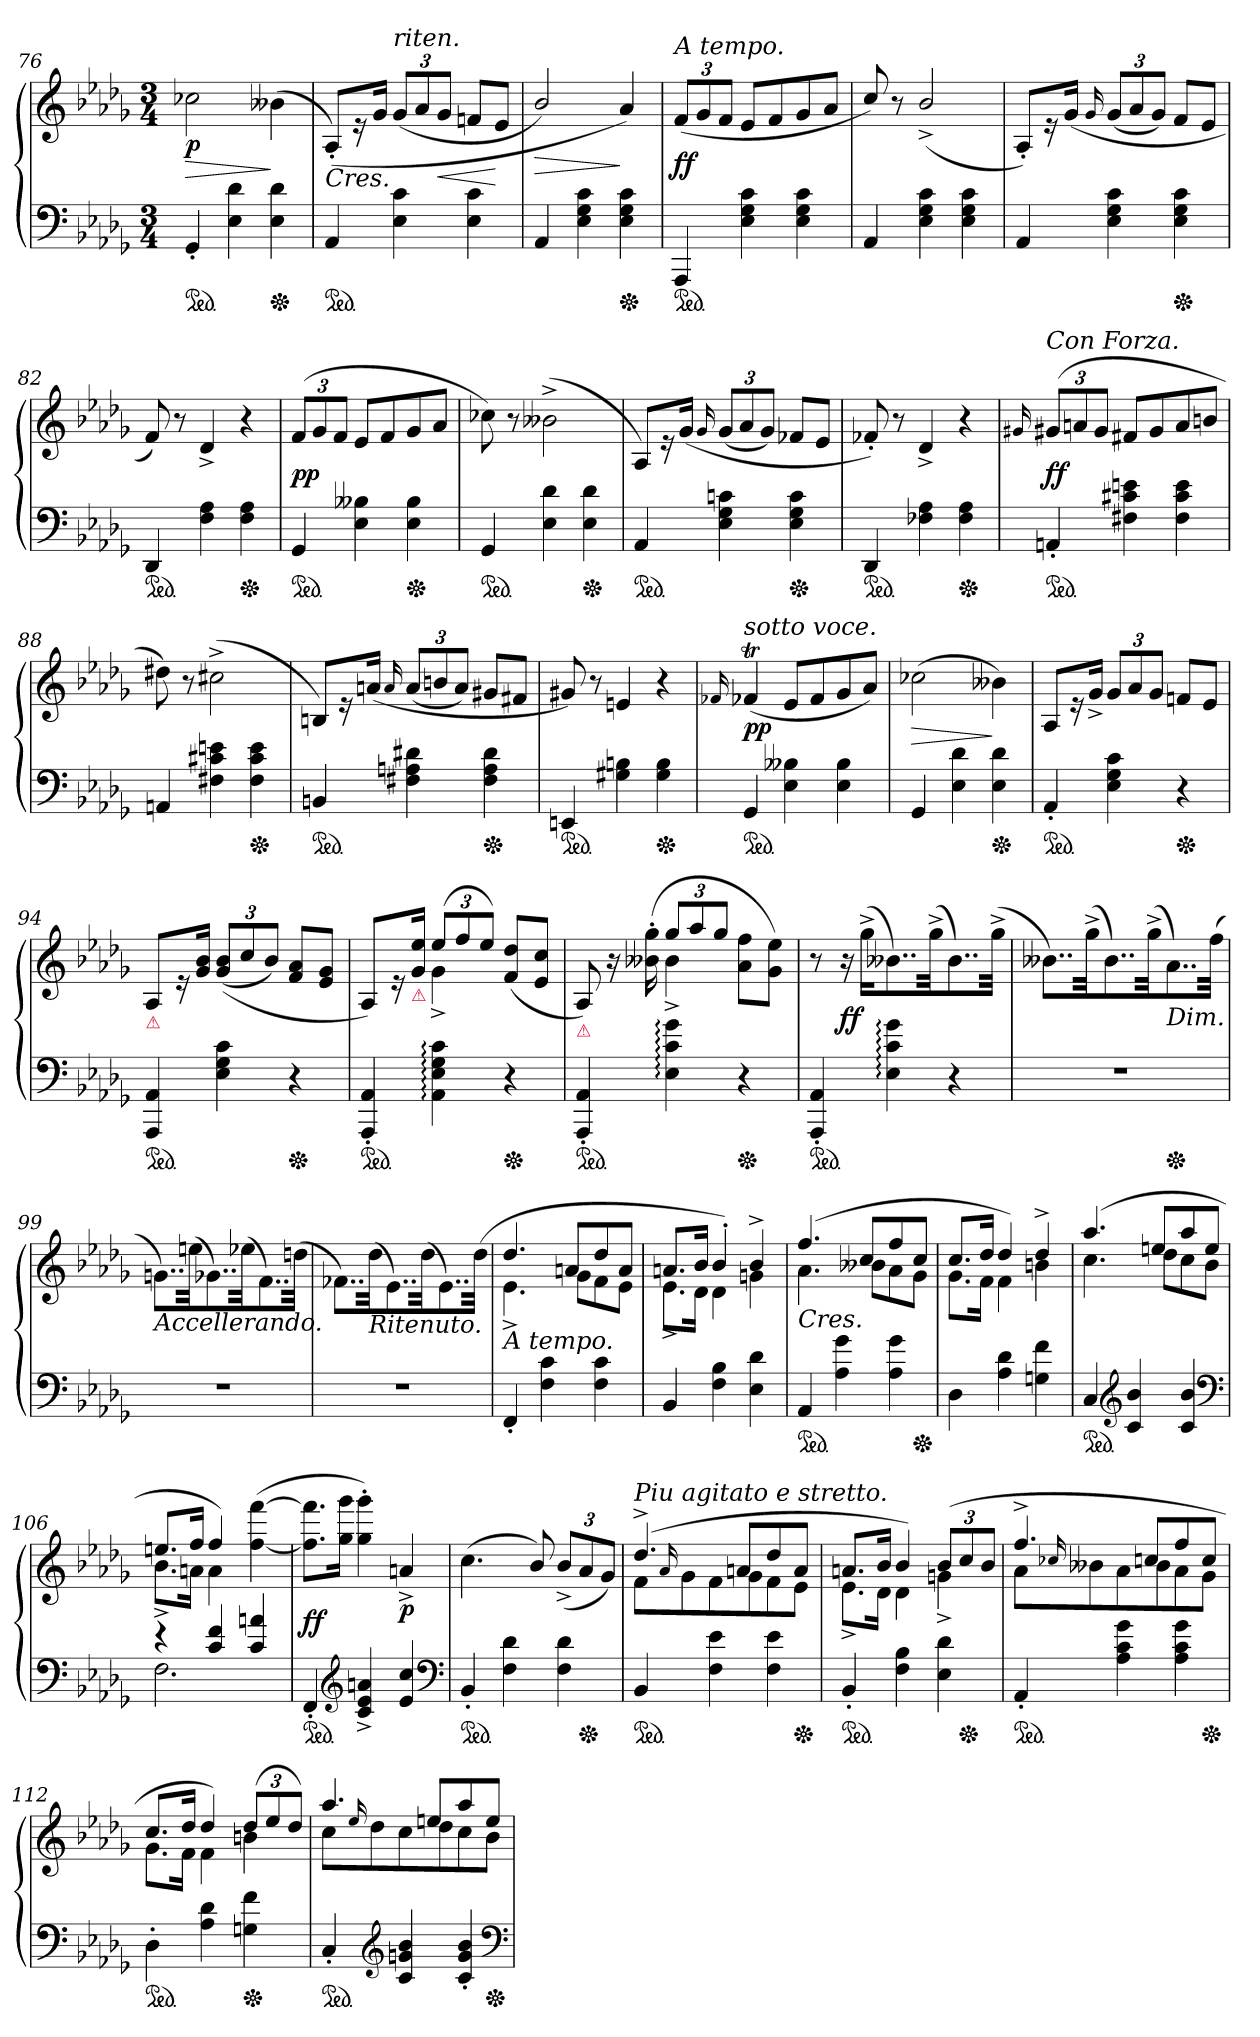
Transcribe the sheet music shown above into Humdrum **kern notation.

**kern	**kern	**dynam
*part1	*part1	*part1
*staff2	*staff1	*staff1/2
*clefF4	*clefG2	*
*k[b-e-a-d-g-]	*k[b-e-a-d-g-]	*
*M3/4	*M3/4	*
=76	=76	=76
!	!	!LO:DY:n=1:b
*ped	*	*
4GG-'	2cc-X	> p
4E- 4d-	.	.
*Xped	*	*
4E- 4d-	(<4b--X	]
=77	=77	=77
!	!LO:TX:c:i:t=Cres.	!
*ped	*	*
4AA-	(>8A-'L)	.
.	16r	.
.	16g-Jk	.
!	!LO:TX:a:i:t=riten.	!
4E- 4c	(12g-L	.
.	12a-	.
.	12g-J	<
4E- 4c	8fnL	.
.	8e-J	[
=78	=78	=78
4AA-	2b-/)	>
4E- 4G- 4c	.	.
*Xped	*	*
4E- 4G- 4c	4a-)	]
=79	=79	=79
!	!LO:TX:a:i:t=A tempo.	!
*ped	*	*
4AAA-	(<12fL	ff
.	12g-	.
.	12fJ	.
4E- 4G- 4c	8e-L	.
.	8f	.
4E- 4G- 4c	8g-	.
.	8a-J	.
=80	=80	=80
4AA-	8cc/)	.
.	8r	.
4E- 4G- 4c	(2b-^>/	.
4E- 4G- 4c	.	.
=81	=81	=81
4AA-	8A-'L)	.
.	16r	.
.	(16g-Jk	.
.	16qqg-/	.
4E- 4G- 4c	(12g-L	.
.	12a-	.
.	12g-J)	.
*Xped	*	*
4E- 4G- 4c	8fL	.
.	8e-J	.
=82	=82	=82
*ped	*	*
4DD-	8f)	.
.	8r	.
4F 4A-	4d-^	.
*Xped	*	*
4F 4A-	4r	.
=83	=83	=83
*ped	*	*
4GG-	(12fL	pp
.	12g-	.
.	12fJ	.
4E- 4B--X	8e-L	.
.	8f	.
*Xped	*	*
4E- 4B--	8g-	.
.	8a-J	.
=84	=84	=84
*ped	*	*
4GG-	8cc-X\)	.
.	8r	.
4E- 4d-	(2b--X^>\	.
*Xped	*	*
4E- 4d-	.	.
=85	=85	=85
*ped	*	*
4AA-	8A-L)	.
.	16r	.
.	(16g-Jk	.
.	16qqg-/	.
4E- 4G- 4cn	(12g-L	.
.	12a-	.
.	12g-J)	.
*Xped	*	*
4E- 4G- 4c	8f-XL	.
.	8e-J	.
=86	=86	=86
*ped	*	*
4DD-	8f-X')	.
.	8r	.
4F-X 4A-	4d-^	.
*Xped	*	*
4F- 4A-	4r	.
=87	=87	=87
.	16qqg#X/	.
!	!LO:TX:a:i:t=Con Forza.	!
*ped	*	*
4AAn'	(<12g#XL	ff
.	12an	.
.	12g#J	.
4F#X 4c#X 4en	8f#XL	.
.	8g#	.
4F# 4c# 4e	8a	.
.	8bnJ	.
=88	=88	=88
4AAn	8dd#X\)	.
.	8r	.
4F#X 4c#X 4en	(2cc#X^	.
*Xped	*	*
4F# 4c# 4e	.	.
=89	=89	=89
*ped	*	*
4BBn	8BnL)	.
.	16r	.
.	(16anJk	.
.	16qqa/	.
4F#X 4An 4d#X	(12aL	.
.	12bn	.
.	12aJ)	.
*Xped	*	*
4F# 4A 4d#	8g#XL	.
.	8f#XJ	.
=90	=90	=90
*ped	*	*
4EEn	8g#X)	.
.	8r	.
4G#X 4Bn	4en	.
*Xped	*	*
4G# 4B	4r	.
=91	=91	=91
.	16qqf-X/	.
!	!LO:TX:a:i:t=sotto voce.	!
*ped	*	*
4GG-	(4f-XT	pp
4E- 4B--X	8e-L	.
.	8f-	.
4E- 4B--	8g-	.
.	8a-J)	.
=92	=92	=92
4GG-	(2cc-X	>
4E- 4d-	.	.
*Xped	*	*
4E- 4d-	4b--X)	]
=93	=93	=93
*ped	*	*
4AA-'<	8A-L	.
.	16r	.
.	16g-^Jk	.
4E- 4G- 4c	12g-L	.
.	12a-	.
.	12g-J	.
*Xped	*	*
4r	8fnL	.
.	8e-J	.
=94	=94	=94
!	!LO:TX:b:i:color=crimson:t=⚠	!
*ped	*	*
4AAA- 4AA-	8A-L	.
.	16r	.
.	16g- 16b-Jk	.
4E- 4G- 4c	((12g-/ 12b-/L	.
.	12cc	.
.	12b-J)	.
*Xped	*	*
4r	8f 8a-L	.
.	8e- 8g-J	.
=95	=95	=95
*	*^	*
*ped	*	*	*
4AAA-' 4AA-'	8A-L)	4ryy	.
.	16r	.	.
!	!LO:TX:b:i:color=crimson:t=⚠	!	!
.	16g- 16ee-Jk	.	.
4AA-: 4E-: 4G-: 4c:	(12ee-L	4g-^	.
.	12ff	.	.
.	12ee-J)	.	.
*Xped	*	*	*
4r	(<8f 8dd-L	4ryy	.
.	8e- 8ccJ	.	.
=96	=96	=96	=96
!	!LO:TX:b:i:color=crimson:t=⚠	!	!
*ped	*	*	*
4AAA-' 4AA-'	8A-)	4ryy	.
.	16r	.	.
.	(16b--X' 16gg-'	.	.
4E-: 4c: 4g-:	12gg-L	4b--^	.
.	12aa-	.	.
.	12gg-J	.	.
*Xped	*	*	*
4r	8a- 8ffL	4ryy	.
.	8g- 8ee-J)	.	.
*	*v	*v	*
=97	=97	=97
*ped	*	*
4AAA-' 4AA-'	8r	.
.	16r	ff
.	(16gg-^<KL	.
4E-: 4c: 4g-:	8..b--X)	.
.	(32gg-^<KK	.
4r	8..b--)	.
.	(32gg-^<Jkk	.
=98	=98	=98
2.r	8..b--XL)	.
.	(32gg-^<KK	.
.	8..b--)	.
.	(32gg-^<KK	.
!	!LO:TX:c:i:t=Dim.	!
*Xped	*	*
.	8..a-)	.
.	(32ffJkk	.
=99	=99	=99
!	!LO:TX:b:i:t=Accellerando.	!
2.r	8..gnL)	.
.	(32eenKK	.
.	8..g-X)	.
.	(32ee-XKK	.
.	8..f)	.
.	(32ddnJkk	.
=100	=100	=100
2.r	8..f-X\L)	.
!	!LO:TX:b:i:t=Ritenuto.	!
.	(32dd-KK	.
.	8..e-)	.
.	(32dd-KK	.
.	8..e-)	.
.	(>32dd-Jkk	.
=101	=101	=101
*	*^	*
!	!LO:TX:b:i:t=A tempo.	!	!
4FF'	4.dd-	4.e-^	.
4F 4c	.	.	.
.	8anL	8g-L	.
4F 4c	8dd-	8f	.
.	8aJ	8e-J	.
=102	=102	=102	=102
4BB-	8.anL	8.e-^L	.
.	16b-Jk	16d-Jk	.
4F 4B-	4b-')	4d-	.
4E- 4d-	4b-^	4gn	.
=103	=103	=103	=103
!	!LO:TX:c:i:t=Cres.	!	!
*ped	*	*	*
4AA-	(4.ff	4.a-	.
4A- 4g-	.	.	.
.	8ccL	8b--XL	.
4A- 4g-	8ff	8a-	.
*Xped	*	*	*
.	8ccJ	8g-J	.
=104	=104	=104	=104
4D-	8.ccL	8.g-L	.
.	16dd-Jk	16fJk	.
4A- 4d-	4dd-)	4f	.
4Gn 4f	4dd-^	4bn	.
=105	=105	=105	=105
*ped	*	*	*
4C	(4.aa-	4.cc	.
*clefG2	*	*	*
4c 4b-	.	.	.
.	8eenL	8dd-L	.
4c 4b-	8aa-	8cc	.
.	8eeJ	8b-J	.
*clefF4	*	*	*
=106	=106	=106	=106
*^	*	*	*
4r	2.F	8.eenL	8.b-^L	.
.	.	16ffJk	16anJk	.
4c 4f	.	4ff)	4a	.
4c 4an	.	4ryy	([4ff [4fff	.
*v	*v	*	*	*
*	*v	*v	*
=107	=107	=107
*ped	*	*
4FF'	8.ff] 8.fff]L	ff
.	16gg- 16ggg-Jk	.
*clefG2	*	*
4c^ 4e-^ 4an^	4gg-' 4ggg-')	.
!	!	!LO:DY:b
4e- 4cc	4an^	p
*clefF4	*	*
=108	=108	=108
*ped	*	*
4BB-'	(4.cc	.
4F 4d-	.	.
.	8b-/)	.
4F 4d-	(12b-^</L	.
*Xped	*	*
.	12a-	.
.	12g-J)	.
=109	=109	=109
*	*^	*
!	!LO:TX:a:i:t=Piu agitato e stretto.	!	!
*ped	*	*	*
4BB-	(4.dd-^	8fL	.
.	.	16qqa-/	.
.	.	8g-	.
4F 4e-	.	8f	.
.	8anL	8g-	.
4F 4e-	8dd-	8f	.
*Xped	*	*	*
.	8aJ	8e-J	.
=110	=110	=110	=110
*ped	*	*	*
4BB-'	8.anL	8.e-^L	.
.	16b-Jk	16d-Jk	.
4F 4B-	4b-)	4d-	.
4E- 4d-	(12b-L	4gn^	.
*Xped	*	*	*
.	12cc	.	.
.	12b-J	.	.
=111	=111	=111	=111
*ped	*	*	*
4AA-'	4.ff^	8a-L	.
.	.	16qqcc-X/	.
.	.	8b--X	.
4A- 4c 4g-	.	8a-	.
.	8ccnL	8b--	.
4A- 4c 4g-	8ff	8a-	.
*Xped	*	*	*
.	8ccJ	8g-J	.
=112	=112	=112	=112
*ped	*	*	*
4D-'	8.ccL	8.g-L	.
.	16dd-Jk	16fJk	.
4A- 4d-	4dd-)	4f	.
*Xped	*	*	*
4Gn 4f	(12dd-L	4bn	.
.	12ee-	.	.
.	12dd-J)	.	.
=113	=113	=113	=113
*ped	*	*	*
4C'	4.aa-	8ccL	.
.	.	16qqee-/	.
.	.	8dd-	.
*clefG2	*	*	*
4c 4gn 4b-	.	8cc	.
.	8eenL	8dd-	.
4c' 4g' 4b-'	8aa-	8cc	.
*Xped	*	*	*
.	8eeJ	8b-J	.
*	*v	*v	*
*clefF4	*	*
=	=	=
*-	*-	*-
